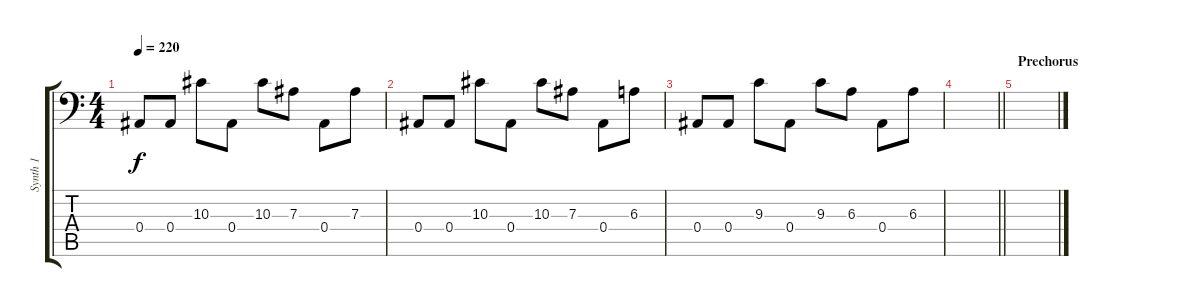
\track ("Synth 1" "Synth 1") {instrument pad3polysynth}
\staff {score tabs}
\tuning (C4 G3 Eb3 Bb2 F2 Bb1) {hide}
\ts (4 4)
\tempo 220
\clef f4
\ks c
0.4.8{dy f} 0.4.8 10.3.8 0.4.8 10.3.8 7.3.8 0.4.8 7.3.8 |
0.4.8 0.4.8 10.3.8 0.4.8 10.3.8 7.3.8 0.4.8 6.3.8 |
0.4.8 0.4.8 9.3.8 0.4.8 9.3.8 6.3.8 0.4.8 6.3.8 |
\barLineRight lightlight
|
\section ("" "Prechorus")
